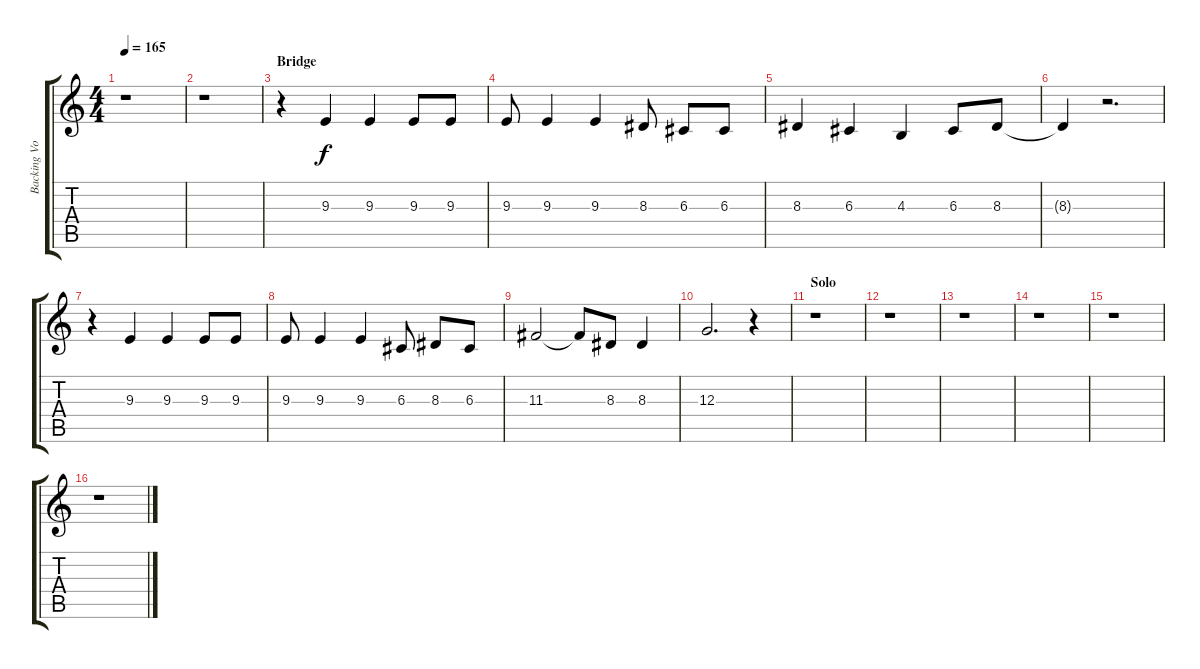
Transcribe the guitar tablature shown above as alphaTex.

\track ("Backing Vocals" "Backing Vo") {instrument lead2sawtooth}
\staff {score tabs}
\tuning (E4 B3 G3 D3 A2 E2) {hide}
\ts (4 4)
\tempo 165
\clef g2
\ks c
r.1{dy f} |
r.1 |
\section ("" "Bridge")
r.4 9.3.4 9.3.4 9.3.8 9.3.8 |
9.3.8 9.3.4 9.3.4 8.3.8 6.3.8 6.3.8 |
8.3.4 6.3.4 4.3.4 6.3.8 8.3.8 |
8.3{t}.4 r.2{d} |
r.4 9.3.4 9.3.4 9.3.8 9.3.8 |
9.3.8 9.3.4 9.3.4 6.3.8 8.3.8 6.3.8 |
11.3.2 11.3{t}.8 8.3.8 8.3.4 |
12.3.2{d} r.4 |
\section ("" "Solo")
r.1 |
r.1 |
r.1 |
r.1 |
r.1 |
r.1
